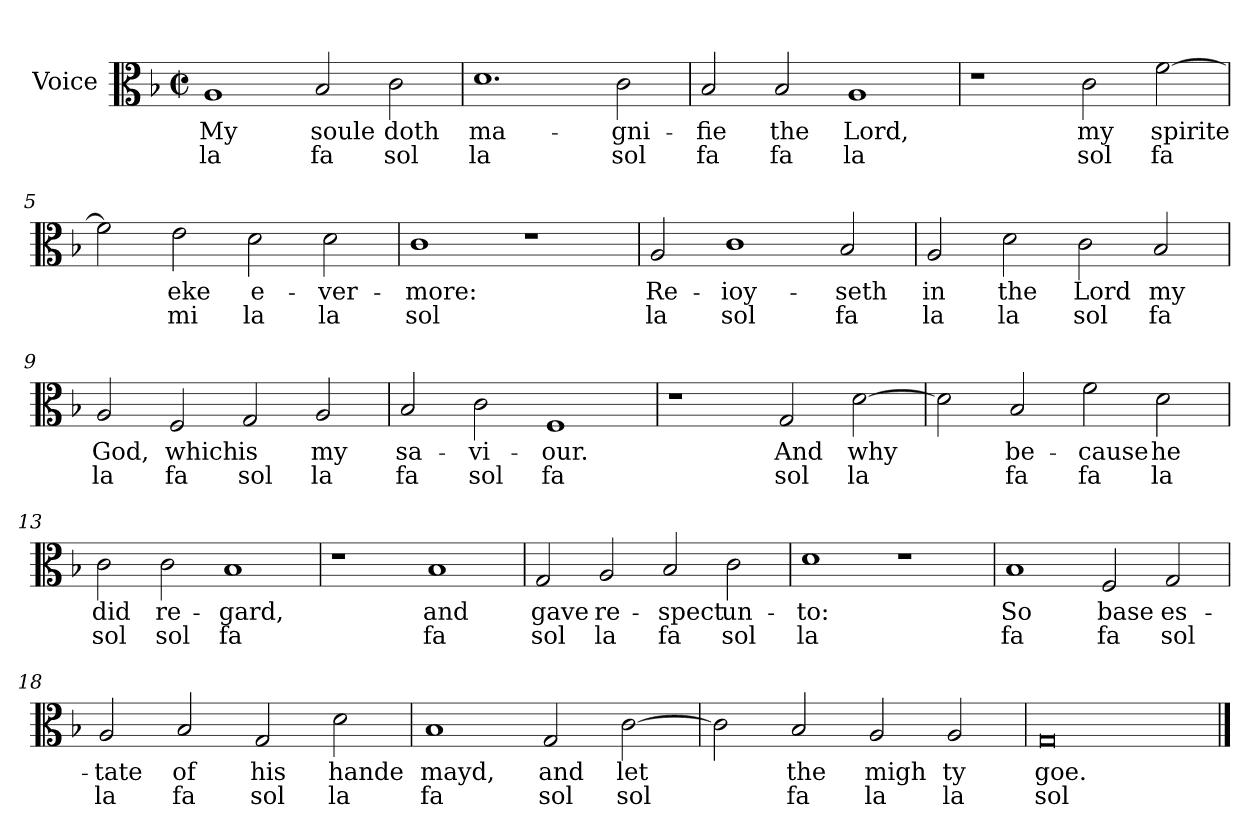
**kern	**text	**text
*part1	*part1	*part1
*staff1	*staff1	*staff1
*I"Voice	*	*
*I'Vo.	*	*
*clefC3	*	*
*k[b-]	*	*
*M4/2	*	*
*met(c|)	*	*
=1	=1	=1
1A	My	la
2B-/	soule	fa
2c\	doth	sol
=2	=2	=2
1.d	ma-	la
2c\	-gni-	sol
=3	=3	=3
2B-/	-fie	fa
2B-/	the	fa
1A	Lord,	la
=4	=4	=4
1r	.	.
2c\	my	sol
[2f\	spirite	fa
=5	=5	=5
2f\]	.	.
2e\	eke	mi
2d\	e-	la
2d\	-ver-	la
=6	=6	=6
1c	-more:	sol
1r	.	.
=7	=7	=7
2A/	Re-	la
1c	-ioy-	sol
2B-/	-seth	fa
=8	=8	=8
2A/	in	la
2d\	the	la
2c\	Lord	sol
2B-/	my	fa
=9	=9	=9
2A/	God,	la
2F/	which	fa
2G/	is	sol
2A/	my	la
=10	=10	=10
2B-/	sa-	fa
2c\	-vi-	sol
1F	-our.	fa
=11	=11	=11
1r	.	.
2G/	And	sol
[2d\	why	la
=12	=12	=12
2d\]	.	.
2B-/	be-	fa
2f\	-cause	fa
2d\	he	la
=13	=13	=13
2c\	did	sol
2c\	re-	sol
1B-	-gard,	fa
=14	=14	=14
1r	.	.
1B-	and	fa
=15	=15	=15
2G/	gave	sol
2A/	re-	la
2B-/	-spect	fa
2c\	un-	sol
=16	=16	=16
1d	-to:	la
1r	.	.
=17	=17	=17
1B-	So	fa
2F/	base	fa
2G/	es-	sol
=18	=18	=18
2A/	-tate	la
2B-/	of	fa
2G/	his	sol
2d\	hande	la
=19	=19	=19
1B-	-mayd,	fa
2G/	and	sol
[2c\	let	sol
=20	=20	=20
2c\]	.	.
2B-/	the	fa
2A/	migh	la
2A/	-ty	la
=21	=21	=21
0G	goe.	sol
==	==	==
*-	*-	*-
